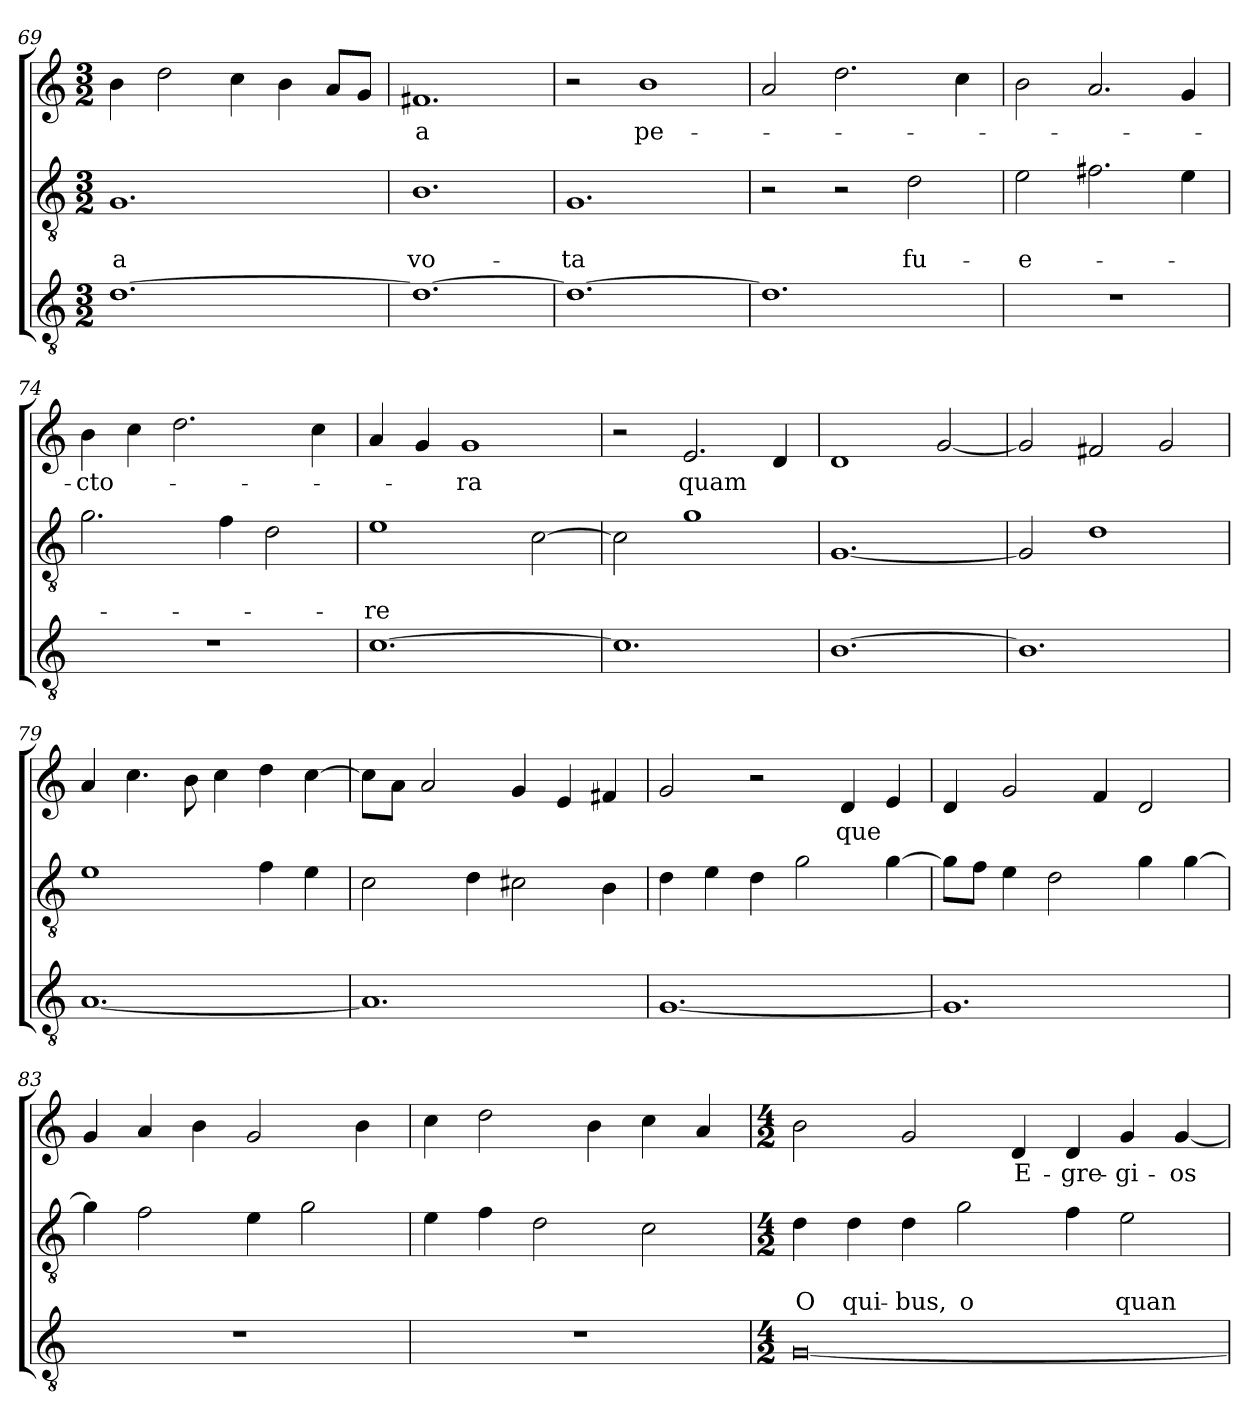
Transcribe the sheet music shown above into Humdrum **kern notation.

**kern	**kern	**text	**text	**kern	**text
*part3	*part2	*part2	*part2	*part1	*part1
*staff3	*staff2	*staff2	*staff2	*staff1	*staff1
*clefGv2	*clefGv2	*	*	*clefG2	*
*k[]	*k[]	*	*	*k[]	*
*C:	*C:	*	*	*C:	*
*M3/2	*M3/2	*	*	*M3/2	*
=69	=69	=69	=69	=69	=69
!	!	!	!LO:LY:b	!	!
[1.d	1.G	.	-a	4b\	.
.	.	.	.	2dd\	.
.	.	.	.	4cc\	.
.	.	.	.	4b\	.
.	.	.	.	8a/L	.
.	.	.	.	8g/J	.
=70	=70	=70	=70	=70	=70
!	!	!	!LO:LY:b	!	!LO:LY:b
1.d_	1.B	.	vo-	1.f#X	-a
=71	=71	=71	=71	=71	=71
!	!	!	!LO:LY:b	!	!
1.d_	1.G	.	-ta	2r	.
!	!	!	!	!	!LO:LY:b
.	.	.	.	1b	pe-
=72	=72	=72	=72	=72	=72
1.d]	2r	.	.	2a/	.
.	2r	.	.	2.dd\	.
!	!	!	!LO:LY:b	!	!
.	2d\	.	fu-	.	.
.	.	.	.	4cc\	.
!!LO:LB:g=z
=73	=73	=73	=73	=73	=73
!	!	!	!LO:LY:b	!	!
1.r	2e\	.	-e-	2b\	.
.	2.f#\	.	.	2.a/	.
.	4e\	.	.	4g/	.
=74	=74	=74	=74	=74	=74
!	!	!	!	!	!LO:LY:b
1.r	2.g\	.	.	4b\	-cto-
.	.	.	.	4cc\	.
.	.	.	.	2.dd\	.
.	4f\	.	.	.	.
.	2d\	.	.	.	.
.	.	.	.	4cc\	.
=75	=75	=75	=75	=75	=75
!	!	!	!LO:LY:b	!	!
[1.c	1e	.	-re	4a/	.
.	.	.	.	4g/	.
!	!	!	!	!	!LO:LY:b
.	.	.	.	1g	-ra
.	[2c\	.	.	.	.
=76	=76	=76	=76	=76	=76
1.c]	2c\]	.	.	2r	.
!	!	!	!	!	!LO:LY:b
.	1g	.	.	2.e/	quam
.	.	.	.	4d/	.
=77	=77	=77	=77	=77	=77
[1.B	[1.G	.	.	1d	.
.	.	.	.	[2g/	.
=78	=78	=78	=78	=78	=78
1.B]	2G/]	.	.	2g/]	.
.	1d	.	.	2f#X/	.
.	.	.	.	2g/	.
=79	=79	=79	=79	=79	=79
[1.A	1e	.	.	4a/	.
.	.	.	.	4.cc\	.
.	.	.	.	8b\	.
.	.	.	.	4cc\	.
.	4f\	.	.	4dd\	.
.	4e\	.	.	[4cc\	.
!!LO:LB:g=z
=80	=80	=80	=80	=80	=80
1.A]	2c\	.	.	8cc\L]	.
.	.	.	.	8a\J	.
.	.	.	.	2a/	.
.	4d\	.	.	.	.
.	2c#\	.	.	4g/	.
.	.	.	.	4e/	.
.	4B\	.	.	4f#/	.
=81	=81	=81	=81	=81	=81
[1.G	4d\	.	.	2g/	.
.	4e\	.	.	.	.
.	4d\	.	.	2r	.
.	2g\	.	.	.	.
!	!	!	!	!	!LO:LY:b
.	.	.	.	4d/	que
.	[4g\	.	.	4e/	.
=82	=82	=82	=82	=82	=82
1.G]	8g\L]	.	.	4d/	.
.	8f\J	.	.	.	.
.	4e\	.	.	2g/	.
.	2d\	.	.	.	.
.	.	.	.	4f/	.
.	4g\	.	.	2d/	.
.	[4g\	.	.	.	.
=83	=83	=83	=83	=83	=83
1.r	4g\]	.	.	4g/	.
.	2f\	.	.	4a/	.
.	.	.	.	4b\	.
.	4e\	.	.	2g/	.
.	2g\	.	.	.	.
.	.	.	.	4b\	.
=84	=84	=84	=84	=84	=84
1.r	4e\	.	.	4cc\	.
.	4f\	.	.	2dd\	.
.	2d\	.	.	.	.
.	.	.	.	4b\	.
.	2c\	.	.	4cc\	.
.	.	.	.	4a/	.
!!LO:LB:g=z
=85	=85	=85	=85	=85	=85
*M4/2	*M4/2	*	*	*M4/2	*
!	!	!	!LO:LY:b	!	!
[0G	4d\	.	O	2b\	.
!	!	!	!LO:LY:b	!	!
.	4d\	.	qui-	.	.
!	!	!	!LO:LY:b	!	!
.	4d\	.	-bus,	2g/	.
!	!	!	!LO:LY:b	!	!
.	2g\	.	o	.	.
!	!	!	!	!	!LO:LY:b
.	.	.	.	4d/	E-
!	!	!	!	!	!LO:LY:b
.	4f\	.	.	4d/	-gre-
!	!	!	!LO:LY:b	!	!LO:LY:b
.	2e\	.	quan-	4g/	-gi-
!	!	!	!	!	!LO:LY:b
.	.	.	.	[4g/	-os
=	=	=	=	=	=
*-	*-	*-	*-	*-	*-
